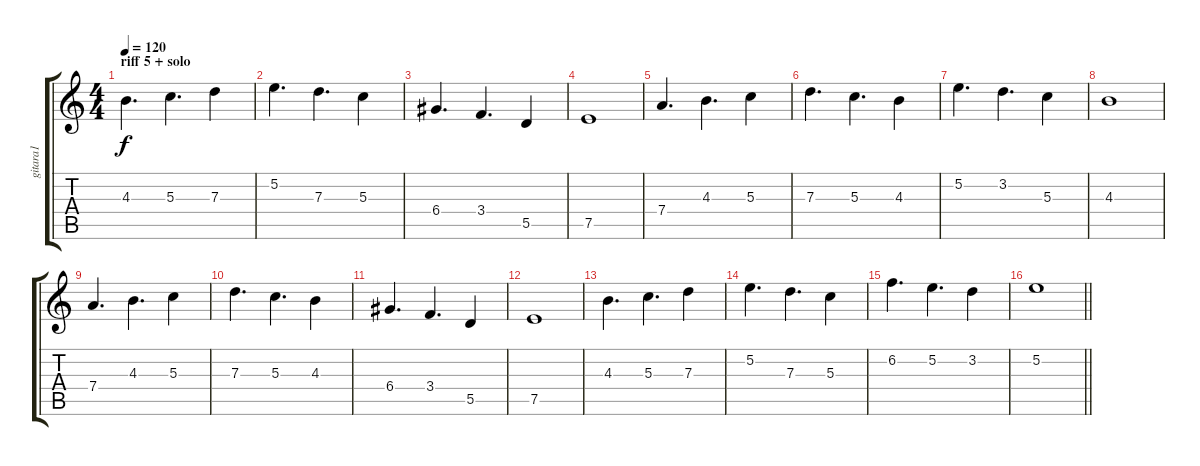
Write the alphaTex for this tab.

\track ("gitara1" "gitara1") {instrument distortionguitar}
\staff {score tabs}
\tuning (E4 B3 G3 D3 A2 E2) {hide}
\ts (4 4)
\section ("" "riff 5 + solo")
\tempo 120
\clef g2
\ks c
4.3.4{d dy f} 5.3.4{d} 7.3.4 |
5.2.4{d} 7.3.4{d} 5.3.4 |
6.4.4{d} 3.4.4{d} 5.5.4 |
7.5.1 |
7.4.4{d} 4.3.4{d} 5.3.4 |
7.3.4{d} 5.3.4{d} 4.3.4 |
5.2.4{d} 3.2.4{d} 5.3.4 |
4.3.1 |
7.4.4{d} 4.3.4{d} 5.3.4 |
7.3.4{d} 5.3.4{d} 4.3.4 |
6.4.4{d} 3.4.4{d} 5.5.4 |
7.5.1 |
4.3.4{d} 5.3.4{d} 7.3.4 |
5.2.4{d} 7.3.4{d} 5.3.4 |
6.2.4{d} 5.2.4{d} 3.2.4 |
\barLineRight lightlight
5.2.1
